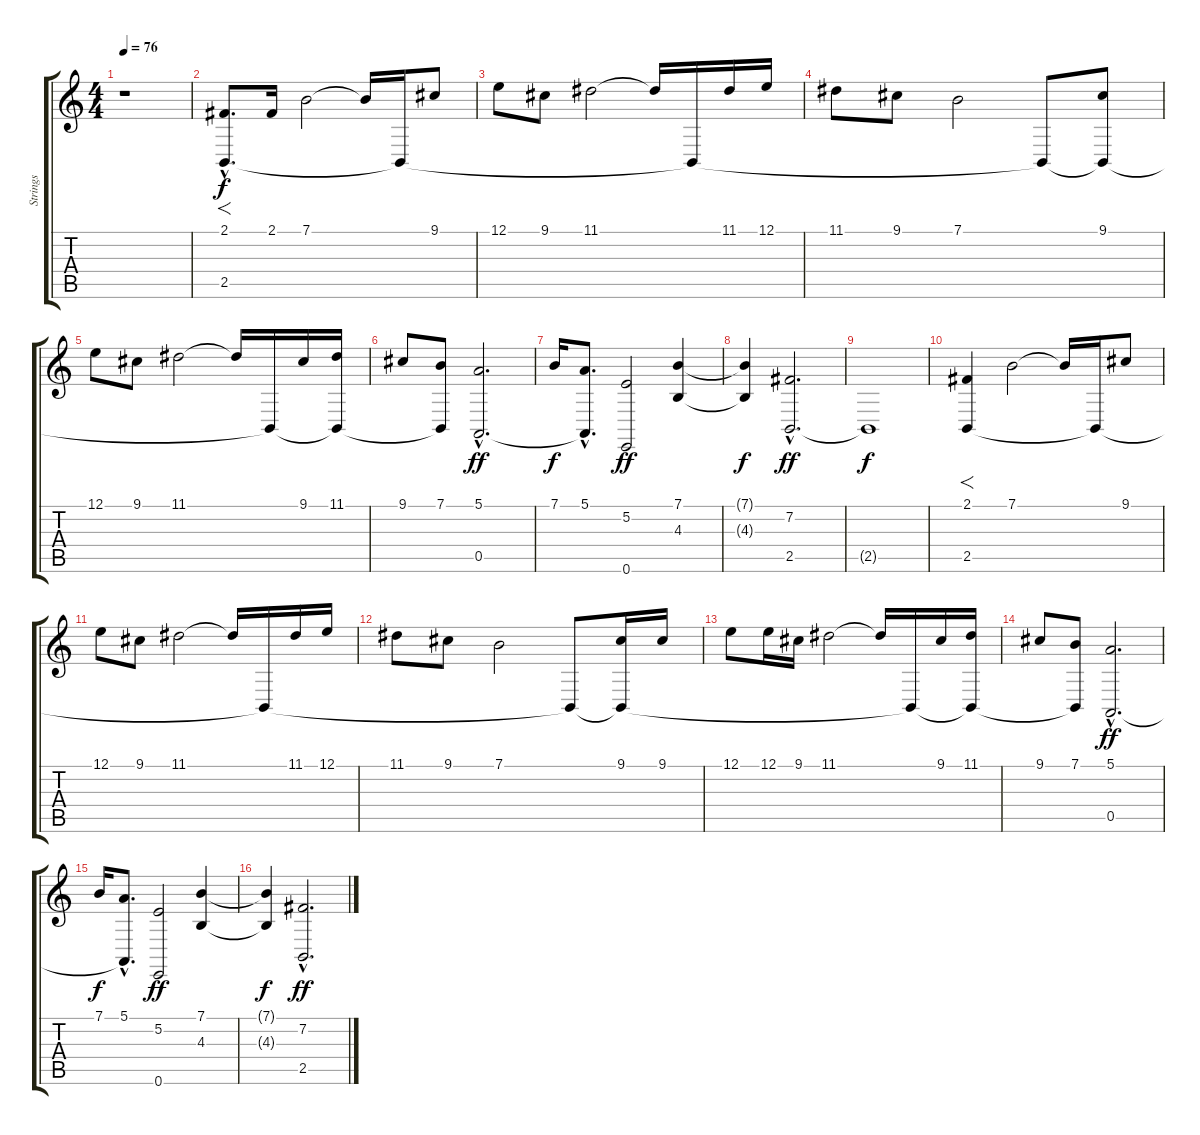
\track ("Strings" "Strings") {instrument stringensemble1}
\staff {score tabs}
\tuning (E4 B3 G3 D3 A2 E2) {hide}
\ts (4 4)
\tempo 76
\clef g2
\ks c
r.1{dy f} |
(2.1{hac} 2.5{hac}).8{f d} 2.1.16 7.1.2 7.1{t}.16 2.5{t}.16 9.1.8 |
12.1.8 9.1.8 11.1.2 11.1{t}.16 2.5{t}.16 11.1.16 12.1.16 |
11.1.8 9.1.8 7.1.2 2.5{t}.8 (9.1 2.5{t}).8 |
12.1.8 9.1.8 11.1.2 11.1{t}.16 2.5{t}.16 9.1.16 (11.1 2.5{t}).16 |
9.1.8 (7.1 2.5{t}).8 (5.1{hac} 0.5{hac}).2{d dy ff} |
7.1.16{dy f} (5.1{hac} 0.5{hac t}).8{d} (5.2 0.6).2{dy ff} (7.1 4.3).4 |
(7.1{t} 4.3{t}).4{dy f} (7.2{hac} 2.5{hac}).2{d dy ff} |
2.5{t}.1{dy f} |
(2.1 2.5).4{f} 7.1.2 7.1{t}.16 2.5{t}.16 9.1.8 |
12.1.8 9.1.8 11.1.2 11.1{t}.16 2.5{t}.16 11.1.16 12.1.16 |
11.1.8 9.1.8 7.1.2 2.5{t}.8 (9.1 2.5{t}).16 9.1.16 |
12.1.8 12.1.16 9.1.16 11.1.2 11.1{t}.16 2.5{t}.16 9.1.16 (11.1 2.5{t}).16 |
9.1.8 (7.1 2.5{t}).8 (5.1{hac} 0.5{hac}).2{d dy ff} |
7.1.16{dy f} (5.1{hac} 0.5{hac t}).8{d} (5.2 0.6).2{dy ff} (7.1 4.3).4 |
(7.1{t} 4.3{t}).4{dy f} (7.2{hac} 2.5{hac}).2{d dy ff}
